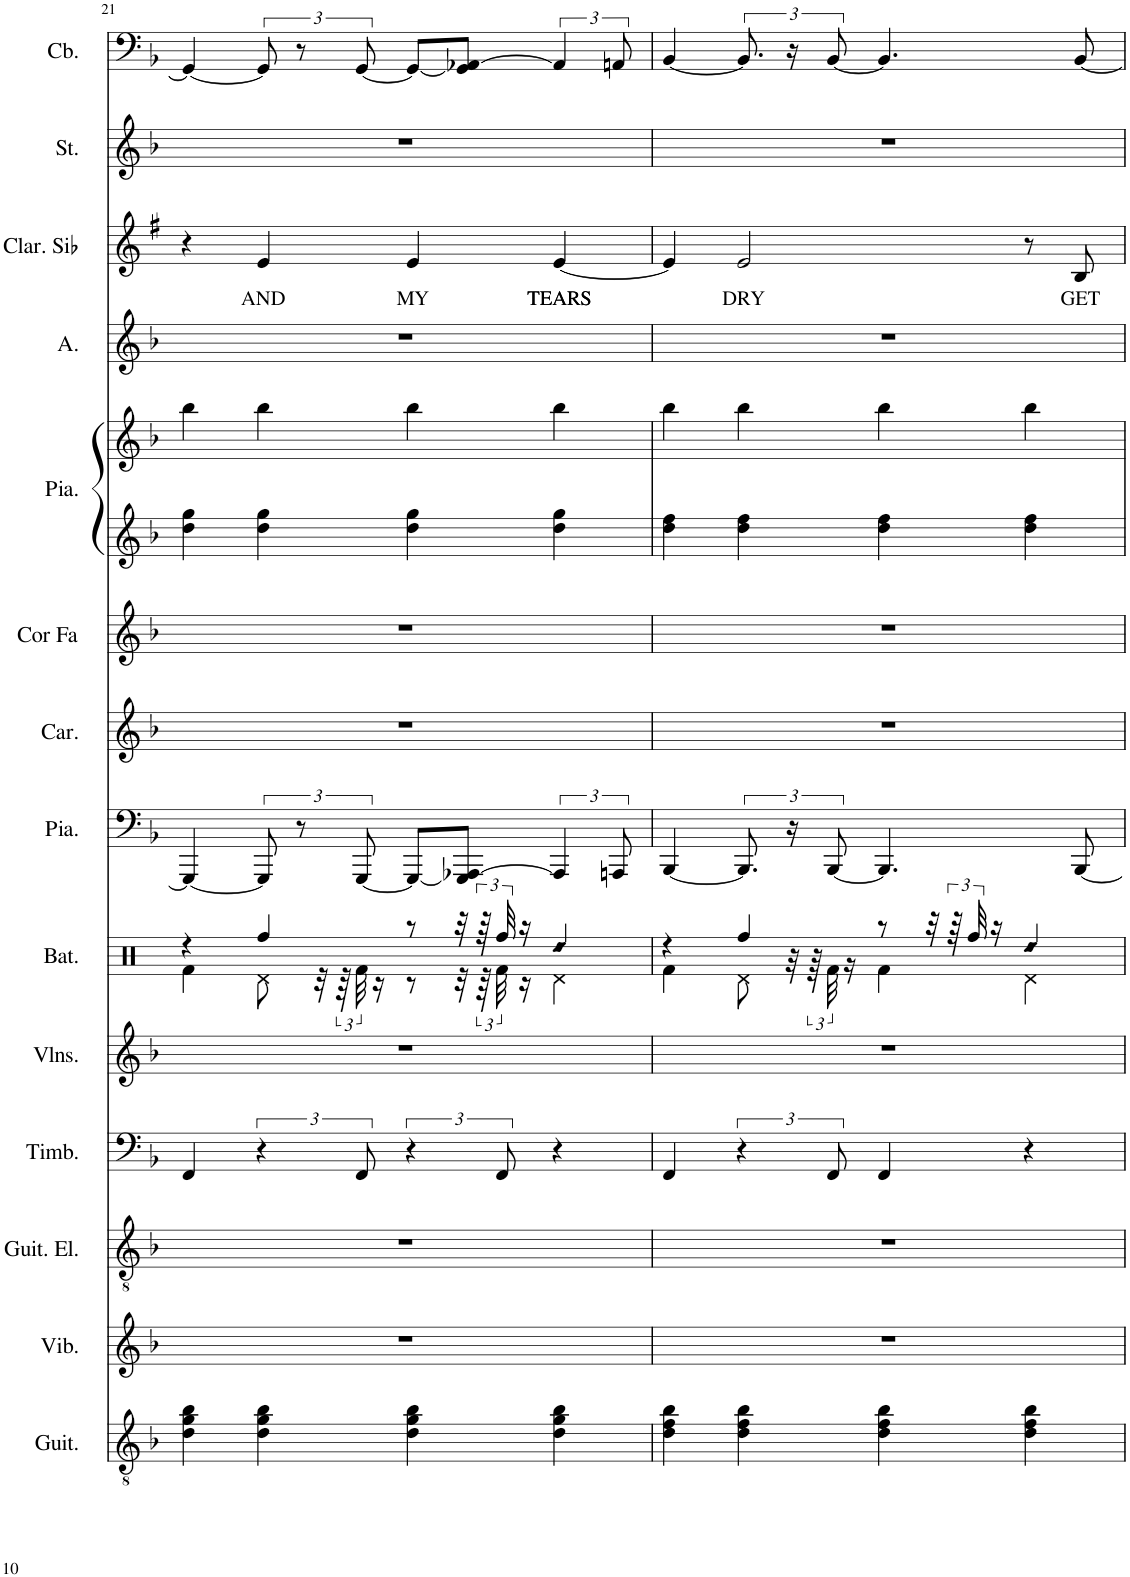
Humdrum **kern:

**kern	**kern	**kern	**kern	**kern	**kern	**kern	**kern	**kern	**kern	**kern	**kern	**kern	**text	**kern	**kern
*part14	*part13	*part12	*part11	*part10	*part9	*part8	*part7	*part6	*part5	*part5	*part4	*part3	*part3	*part2	*part1
*staff15	*staff14	*staff13	*staff12	*staff11	*staff10	*staff9	*staff8	*staff7	*staff6	*staff5	*staff4	*staff3	*staff3	*staff2	*staff1
*I"Guitare acoustique, Acoustic Guitar (steel)	*I"Vibraphone, Vibraphone	*I"Guitare électrique, Electric Guitar (clean)	*I"Timbales, Timpani Ensemble	*I"Violons, String Ensemble 1	*I"Batterie, Drums	*I"Piano, Bright Acoustic Piano	*I"Carillon, Tubular Bells	*I"Cor en Fa, French Horn	*I"Piano, Acoustic Grand Piano	*	*I"Alto, Choir Aahs	*I"Clarinette en Sib	*	*I"Cordes, String Ensemble 2	*I"Contrebasse, Acoustic Bass
*I'Guit.	*I'Vib.	*I'Guit. El.	*I'Timb.	*I'Vlns.	*I'Bat.	*I'Pia.	*I'Car.	*I'Cor Fa	*I'Pia.	*	*I'A.	*I'Clar. Sib	*	*I'St.	*I'Cb.
!!LO:PB:g=z
*clefGv2	*clefG2	*clefGv2	*clefF4	*clefG2	*clefX	*clefF4	*clefG2	*clefG2	*clefG2	*clefG2	*clefG2	*clefG2	*	*clefG2	*clefF4
*	*	*	*	*	*	*	*	*Trd4c7	*	*	*	*Trd1c2	*	*	*Trd7c12
*k[b-]	*k[b-]	*k[b-]	*k[b-]	*k[b-]	*k[]	*k[b-]	*k[b-]	*k[b-]	*k[b-]	*k[b-]	*k[b-]	*k[f#]	*	*k[b-]	*k[b-]
*M4/4	*M4/4	*M4/4	*M4/4	*M4/4	*M4/4	*M4/4	*M4/4	*M4/4	*M4/4	*M4/4	*M4/4	*M4/4	*	*M4/4	*M4/4
=21	=21	=21	=21	=21	=21	=21	=21	=21	=21	=21	=21	=21	=21	=21	=21
*	*	*	*	*	*^	*	*	*	*	*	*	*	*	*	*
4d\ 4g\ 4b-\	1r	1r	4FF/	1r	4r	4Rf\	4GGG/_	1r	1r	4dd\ 4gg\	4bb-\	1r	4r	.	1r	4GG/_
!	!	!	!	!	!	!	!	!	!	!	!	!	!	!LO:LY:b	!	!
4d\ 4g\ 4b-\	.	.	6r	.	4Rff/	8Rd\	12GGG/]	.	.	4dd\ 4gg\	4bb-\	.	4e/	AND	.	12GG/]
.	.	.	.	.	.	.	12r	.	.	.	.	.	.	.	.	12r
.	.	.	.	.	.	32r	.	.	.	.	.	.	.	.	.	.
.	.	.	.	.	.	96r	.	.	.	.	.	.	.	.	.	.
.	.	.	12FF/	.	.	48Rf\	[12GGG/	.	.	.	.	.	.	.	.	[12GG/
.	.	.	.	.	.	16r	.	.	.	.	.	.	.	.	.	.
!	!	!	!	!	!	!	!	!	!	!	!	!	!	!LO:LY:b	!	!
4d\ 4g\ 4b-\	.	.	6r	.	8r	8r	8GGG/L_	.	.	4dd\ 4gg\	4bb-\	.	4e/	MY	.	8GG/L_
.	.	.	.	.	32r	32r	8GGG/] [8AAA-X/J	.	.	.	.	.	.	.	.	8GG/] [8AA-X/J
.	.	.	.	.	96r	96r	.	.	.	.	.	.	.	.	.	.
.	.	.	12FF/	.	48Rff/	48Rf\	.	.	.	.	.	.	.	.	.	.
.	.	.	.	.	16r	16r	.	.	.	.	.	.	.	.	.	.
!	!	!	!	!	!LO:N:head=diamond	!	!	!	!	!	!	!	!	!LO:LY:b	!	!
4d\ 4g\ 4b-\	.	.	4r	.	4Rdd/	4Rd\	6AAA-/]	.	.	4dd\ 4gg\	4bb-\	.	[4e/	TEARS	.	6AA-/]
.	.	.	.	.	.	.	12AAAn/	.	.	.	.	.	.	.	.	12AAn/
=22	=22	=22	=22	=22	=22	=22	=22	=22	=22	=22	=22	=22	=22	=22	=22	=22
4d\ 4f\ 4b-\	1r	1r	4FF/	1r	4r	4Rf\	[4BBB-/	1r	1r	4dd\ 4ff\	4bb-\	1r	4e/]	.	1r	[4BB-/
!	!	!	!	!	!	!	!	!	!	!	!	!	!	!LO:LY:b	!	!
4d\ 4f\ 4b-\	.	.	6r	.	4Rff/	8Rd\	12.BBB-/]	.	.	4dd\ 4ff\	4bb-\	.	2e/	DRY	.	12.BB-/]
.	.	.	.	.	.	32r	24r	.	.	.	.	.	.	.	.	24r
.	.	.	.	.	.	96r	.	.	.	.	.	.	.	.	.	.
.	.	.	12FF/	.	.	48Rf\	[12BBB-/	.	.	.	.	.	.	.	.	[12BB-/
.	.	.	.	.	.	16r	.	.	.	.	.	.	.	.	.	.
4d\ 4f\ 4b-\	.	.	4FF/	.	8r	4Rf\	4.BBB-/]	.	.	4dd\ 4ff\	4bb-\	.	.	.	.	4.BB-/]
.	.	.	.	.	32r	.	.	.	.	.	.	.	.	.	.	.
.	.	.	.	.	96r	.	.	.	.	.	.	.	.	.	.	.
.	.	.	.	.	48Rff/	.	.	.	.	.	.	.	.	.	.	.
.	.	.	.	.	16r	.	.	.	.	.	.	.	.	.	.	.
!	!	!	!	!	!LO:N:head=diamond	!	!	!	!	!	!	!	!	!	!	!
4d\ 4f\ 4b-\	.	.	4r	.	4Rdd/	4Rd\	.	.	.	4dd\ 4ff\	4bb-\	.	8r	.	.	.
!	!	!	!	!	!	!	!	!	!	!	!	!	!	!LO:LY:b	!	!
.	.	.	.	.	.	.	[8BBB-/	.	.	.	.	.	8B/	GET	.	[8BB-/
*	*	*	*	*	*v	*v	*	*	*	*	*	*	*	*	*	*
=	=	=	=	=	=	=	=	=	=	=	=	=	=	=	=
*-	*-	*-	*-	*-	*-	*-	*-	*-	*-	*-	*-	*-	*-	*-	*-
